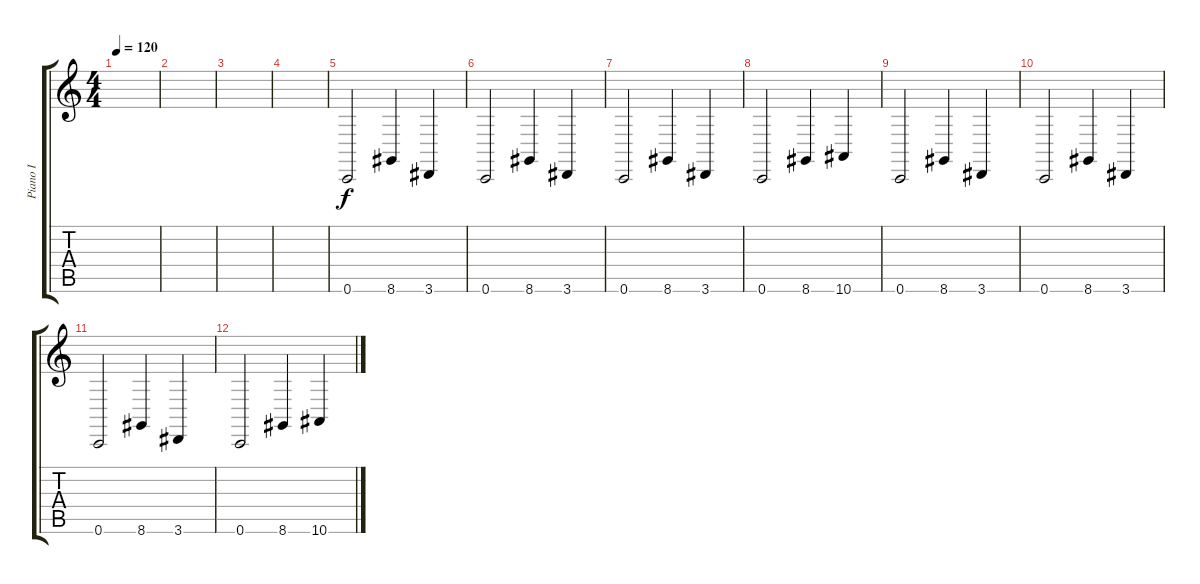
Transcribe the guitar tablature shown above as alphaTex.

\track ("Piano I" "Piano I") {instrument brightacousticpiano}
\staff {score tabs}
\tuning (D4 A3 F3 C3 G2 C2) {hide}
\ts (4 4)
\tempo 120
\clef g2
\ks c
|
|
|
|
0.6.2 8.6.4 3.6.4 |
0.6.2 8.6.4 3.6.4 |
0.6.2 8.6.4 3.6.4 |
0.6.2 8.6.4 10.6.4 |
0.6.2 8.6.4 3.6.4 |
0.6.2 8.6.4 3.6.4 |
0.6.2 8.6.4 3.6.4 |
0.6.2 8.6.4 10.6.4
